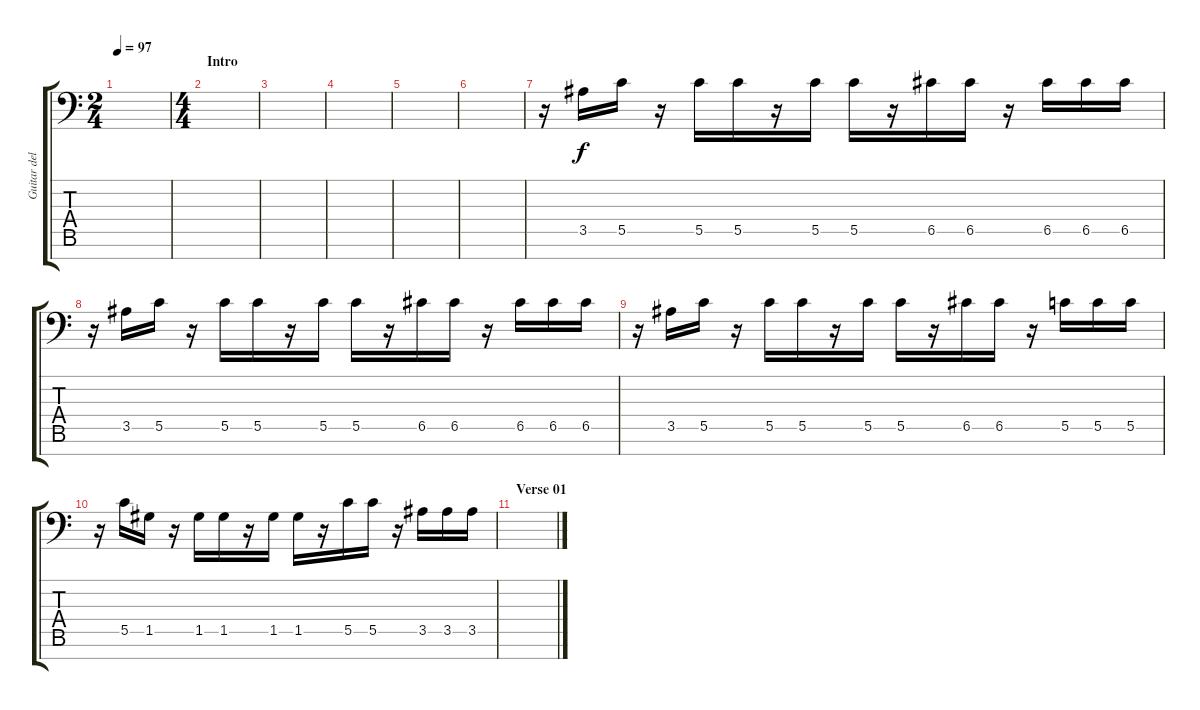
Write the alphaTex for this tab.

\track ("Guitar delay effect" "Guitar del") {instrument electricguitarclean}
\staff {score tabs}
\tuning (D4 A3 F3 C3 G2 D2 A1) {hide}
\ts (2 4)
\tempo 97
\clef f4
\ks c
|
\ts (4 4)
\section ("" "Intro")
|
|
|
|
|
r.16 3.5.16 5.5.16 r.16 5.5.16 5.5.16 r.16 5.5.16 5.5.16 r.16 6.5.16 6.5.16 r.16 6.5.16 6.5.16 6.5.16 |
r.16 3.5.16 5.5.16 r.16 5.5.16 5.5.16 r.16 5.5.16 5.5.16 r.16 6.5.16 6.5.16 r.16 6.5.16 6.5.16 6.5.16 |
r.16 3.5.16 5.5.16 r.16 5.5.16 5.5.16 r.16 5.5.16 5.5.16 r.16 6.5.16 6.5.16 r.16 5.5.16 5.5.16 5.5.16 |
r.16 5.5.16 1.5.16 r.16 1.5.16 1.5.16 r.16 1.5.16 1.5.16 r.16 5.5.16 5.5.16 r.16 3.5.16 3.5.16 3.5.16 |
\section ("" "Verse 01")
